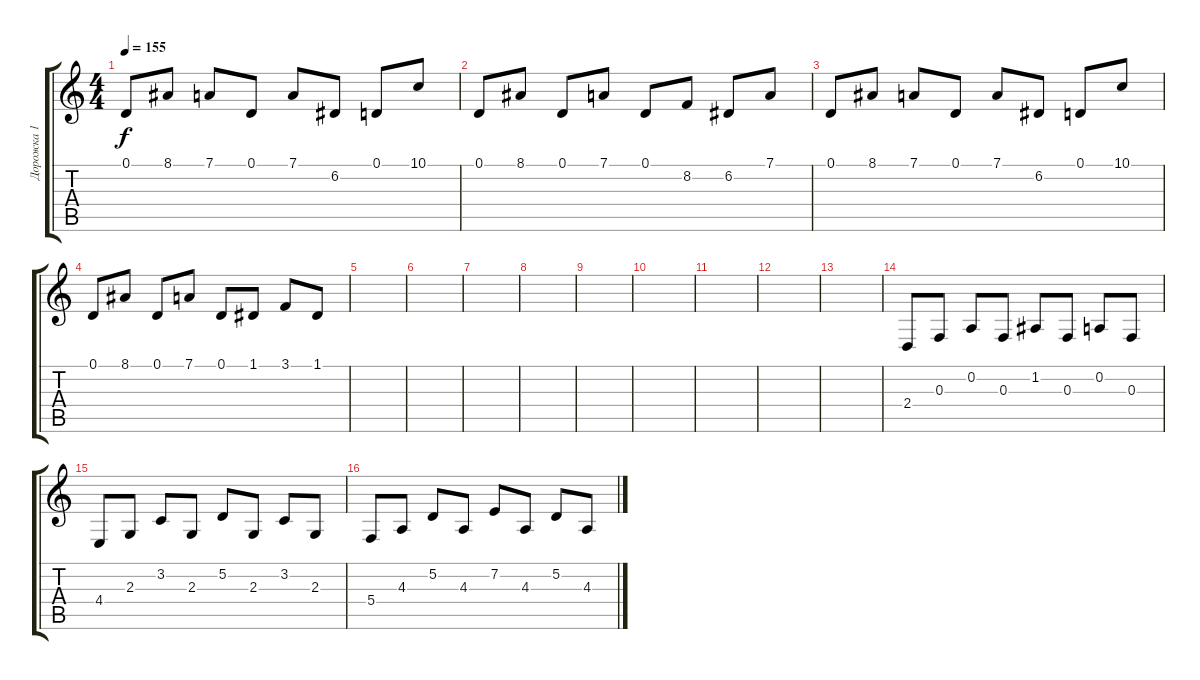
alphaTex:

\track ("Дорожка 1" "Дорожка 1") {instrument lead2sawtooth}
\staff {score tabs}
\tuning (D4 A3 F3 C3 G2 D2) {hide}
\ts (4 4)
\tempo 155
\clef g2
\ks c
0.1.8{dy f} 8.1.8 7.1.8 0.1.8 7.1.8 6.2.8 0.1.8 10.1.8 |
0.1.8 8.1.8 0.1.8 7.1.8 0.1.8 8.2.8 6.2.8 7.1.8 |
0.1.8 8.1.8 7.1.8 0.1.8 7.1.8 6.2.8 0.1.8 10.1.8 |
0.1.8 8.1.8 0.1.8 7.1.8 0.1.8 1.1.8 3.1.8 1.1.8 |
|
|
|
|
|
|
|
|
|
2.4.8 0.3.8 0.2.8 0.3.8 1.2.8 0.3.8 0.2.8 0.3.8 |
4.4.8 2.3.8 3.2.8 2.3.8 5.2.8 2.3.8 3.2.8 2.3.8 |
5.4.8 4.3.8 5.2.8 4.3.8 7.2.8 4.3.8 5.2.8 4.3.8
